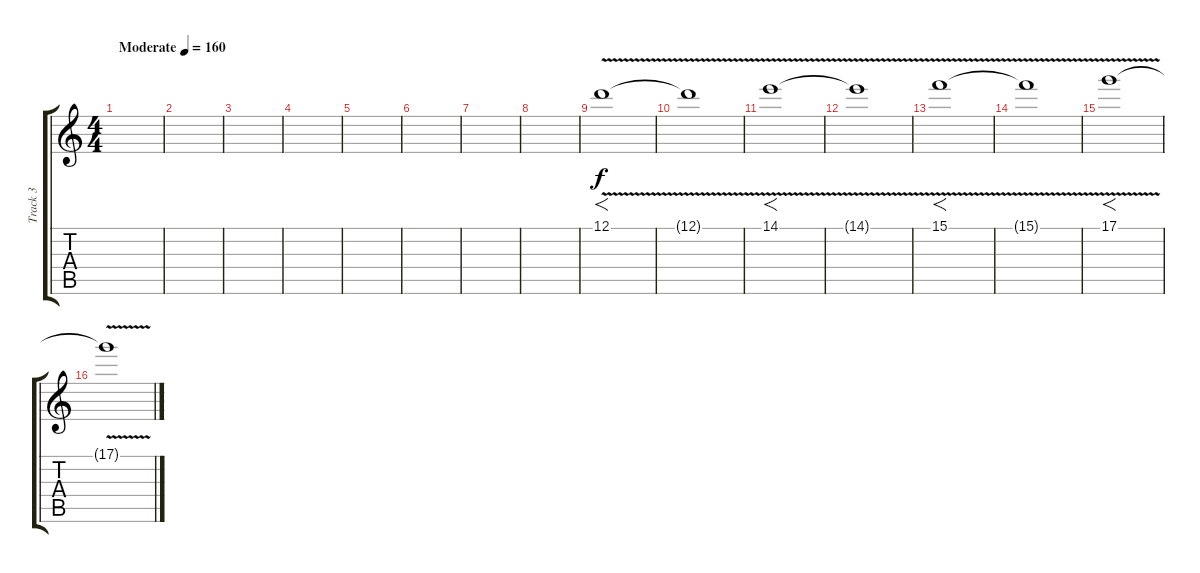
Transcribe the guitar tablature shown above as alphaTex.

\track ("Track 3" "Track 3") {instrument overdrivenguitar}
\staff {score tabs}
\tuning (D4 A3 F3 C3 G2 C2) {hide}
\ts (4 4)
\tempo (160 "Moderate")
\clef g2
\ks c
|
|
|
|
|
|
|
|
12.1{v}.1{f} |
12.1{t}.1 |
14.1{v}.1{f} |
14.1{t}.1 |
15.1{v}.1{f} |
15.1{t}.1 |
17.1{v}.1{f} |
17.1{t}.1
